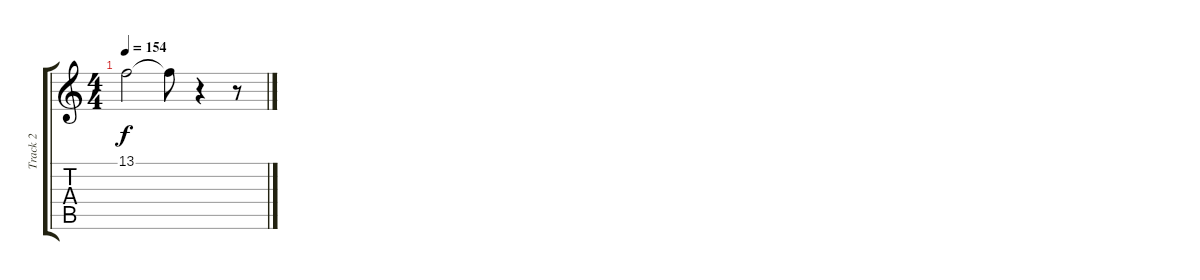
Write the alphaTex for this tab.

\track ("Track 2" "Track 2") {instrument lead1square}
\staff {score tabs}
\tuning (E4 B3 G3 D3 A2 E2) {hide}
\ts (4 4)
\tempo 154
\clef g2
\ks c
13.1{t}.2{dy f} 13.1{t}.8 r.4 r.8
